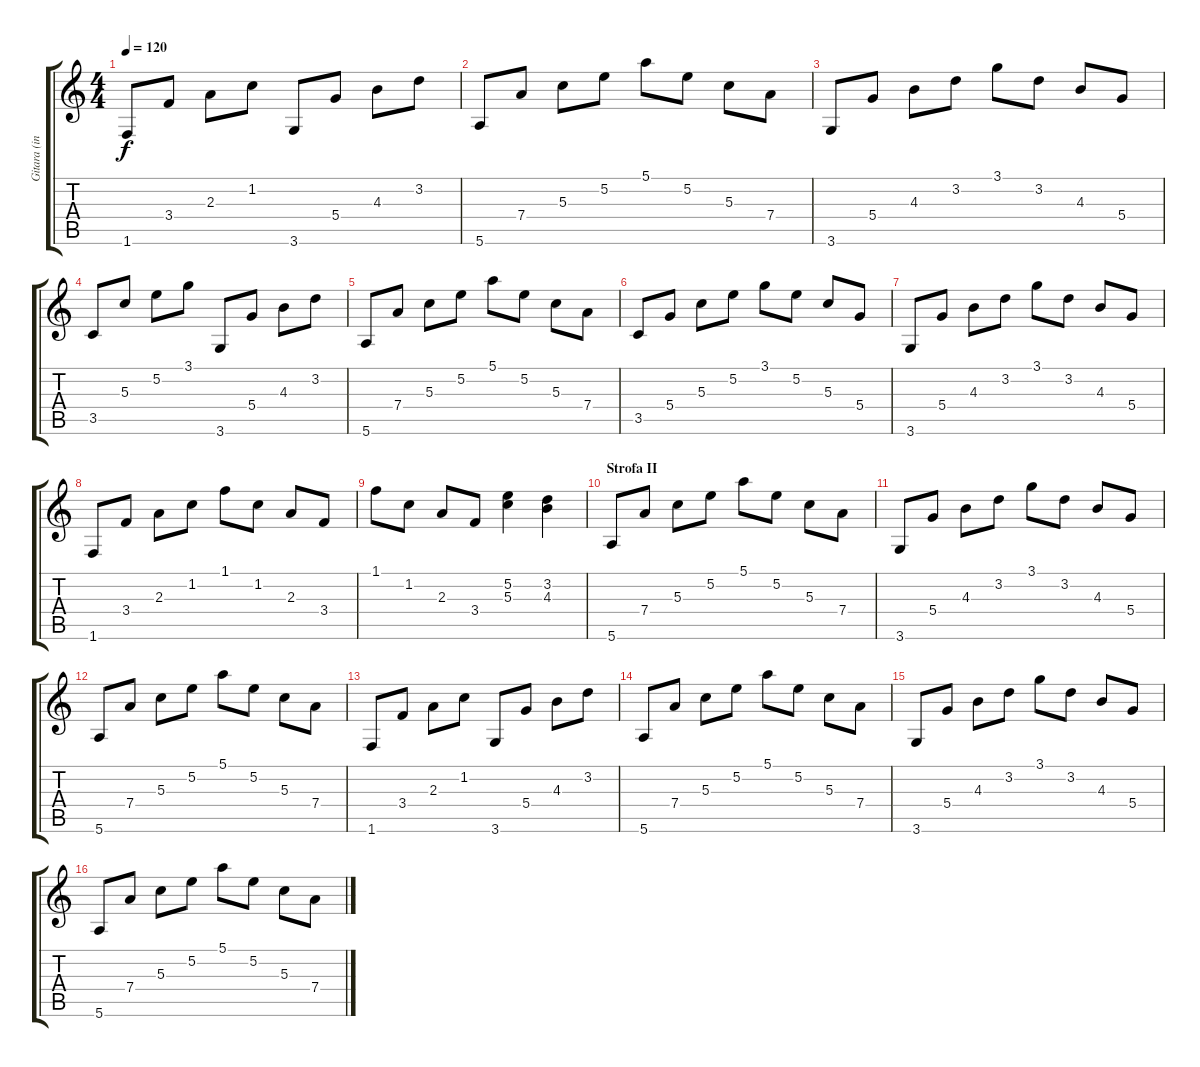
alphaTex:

\track ("Gitara (intro)" "Gitara (in") {instrument acousticguitarnylon}
\staff {score tabs}
\tuning (E4 B3 G3 D3 A2 E2) {hide}
\ts (4 4)
\tempo 120
\clef g2
\ks c
1.6.8{dy f} 3.4.8 2.3.8 1.2.8 3.6.8 5.4.8 4.3.8 3.2.8 |
5.6.8 7.4.8 5.3.8 5.2.8 5.1.8 5.2.8 5.3.8 7.4.8 |
3.6.8 5.4.8 4.3.8 3.2.8 3.1.8 3.2.8 4.3.8 5.4.8 |
3.5.8 5.3.8 5.2.8 3.1.8 3.6.8 5.4.8 4.3.8 3.2.8 |
5.6.8 7.4.8 5.3.8 5.2.8 5.1.8 5.2.8 5.3.8 7.4.8 |
3.5.8 5.4.8 5.3.8 5.2.8 3.1.8 5.2.8 5.3.8 5.4.8 |
3.6.8 5.4.8 4.3.8 3.2.8 3.1.8 3.2.8 4.3.8 5.4.8 |
1.6.8 3.4.8 2.3.8 1.2.8 1.1.8 1.2.8 2.3.8 3.4.8 |
1.1.8 1.2.8 2.3.8 3.4.8 (5.2 5.3).4 (3.2 4.3).4 |
\section ("" "Strofa II")
5.6.8 7.4.8 5.3.8 5.2.8 5.1.8 5.2.8 5.3.8 7.4.8 |
3.6.8 5.4.8 4.3.8 3.2.8 3.1.8 3.2.8 4.3.8 5.4.8 |
5.6.8 7.4.8 5.3.8 5.2.8 5.1.8 5.2.8 5.3.8 7.4.8 |
1.6.8 3.4.8 2.3.8 1.2.8 3.6.8 5.4.8 4.3.8 3.2.8 |
5.6.8 7.4.8 5.3.8 5.2.8 5.1.8 5.2.8 5.3.8 7.4.8 |
3.6.8 5.4.8 4.3.8 3.2.8 3.1.8 3.2.8 4.3.8 5.4.8 |
5.6.8 7.4.8 5.3.8 5.2.8 5.1.8 5.2.8 5.3.8 7.4.8
